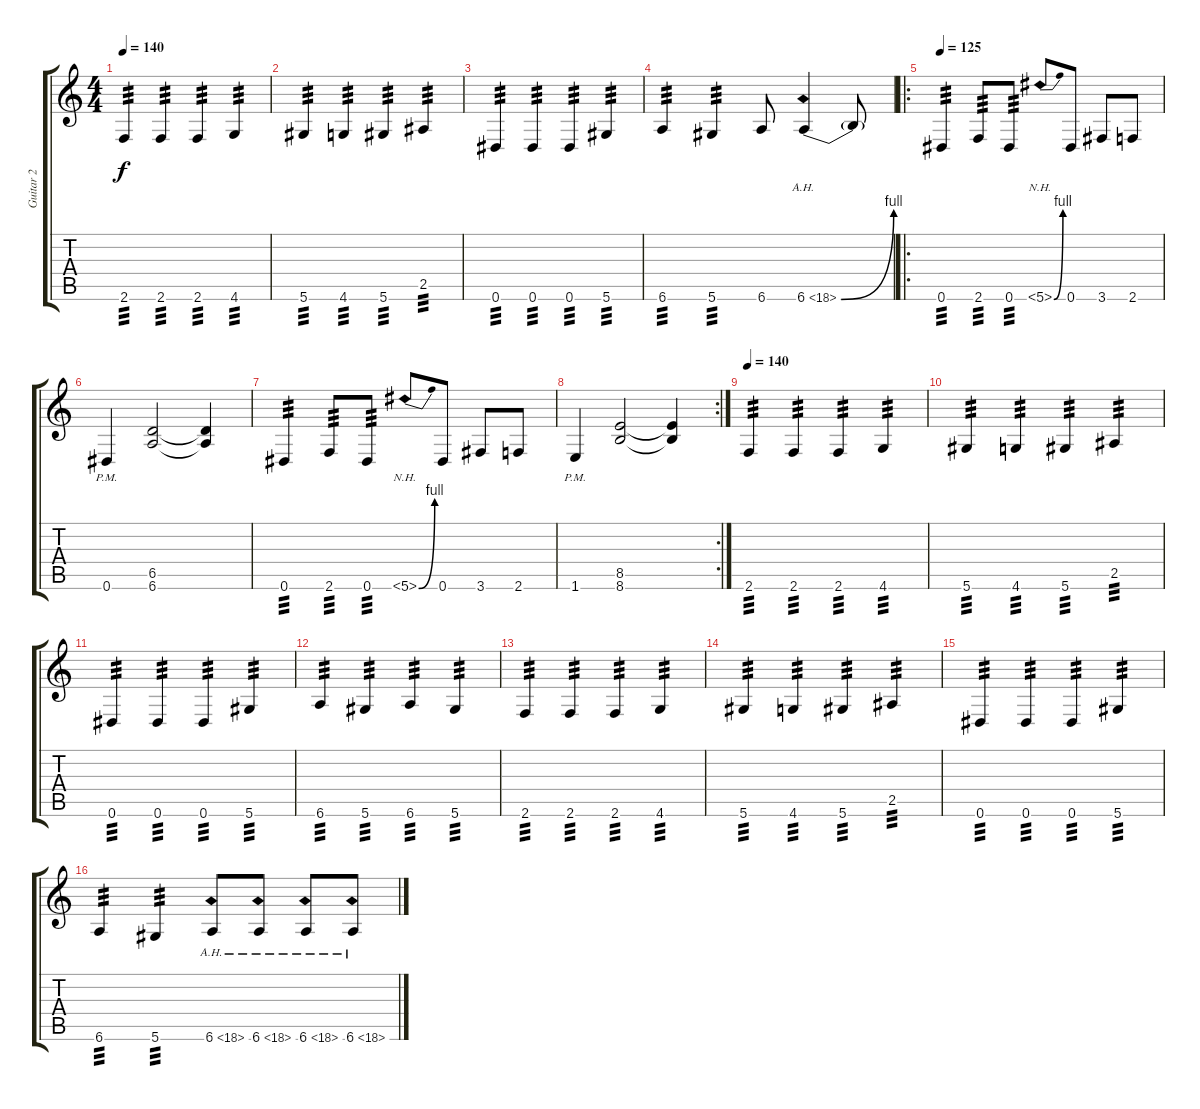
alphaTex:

\track ("Guitar 2" "Guitar 2") {instrument distortionguitar}
\staff {score tabs}
\tuning (Eb4 Bb3 Gb3 Db3 Ab2 Eb2) {hide}
\ts (4 4)
\tempo 140
\clef g2
\ks c
2.6.4{tp 3 dy f} 2.6.4{tp 3} 2.6.4{tp 3} 4.6.4{tp 3} |
5.6.4{tp 3} 4.6.4{tp 3} 5.6.4{tp 3} 2.5.4{tp 3} |
0.6.4{tp 3} 0.6.4{tp 3} 0.6.4{tp 3} 5.6.4{tp 3} |
6.6.4{tp 3} 5.6.4{tp 3} 6.6.8 6.6{be (bend 0 0 60 4) ah 12}.4 6.6{t}.8 |
\ro
\tempo 125
0.6.4{tp 3} 2.6.8{tp 3} 0.6.8{tp 3} 5.6{be (bend 0 0 60 4) nh}.8 0.6.8 3.6.8 2.6.8 |
0.6{pm}.4 (6.5 6.6).2 (6.5{t} 6.6{t}).4 |
0.6.4{tp 3} 2.6.8{tp 3} 0.6.8{tp 3} 5.6{be (bend 0 0 60 4) nh}.8 0.6.8 3.6.8 2.6.8 |
\rc 2
1.6{pm}.4 (8.5 8.6).2 (8.5{t} 8.6{t}).4 |
\tempo 140
2.6.4{tp 3} 2.6.4{tp 3} 2.6.4{tp 3} 4.6.4{tp 3} |
5.6.4{tp 3} 4.6.4{tp 3} 5.6.4{tp 3} 2.5.4{tp 3} |
0.6.4{tp 3} 0.6.4{tp 3} 0.6.4{tp 3} 5.6.4{tp 3} |
6.6.4{tp 3} 5.6.4{tp 3} 6.6.4{tp 3} 5.6.4{tp 3} |
2.6.4{tp 3} 2.6.4{tp 3} 2.6.4{tp 3} 4.6.4{tp 3} |
5.6.4{tp 3} 4.6.4{tp 3} 5.6.4{tp 3} 2.5.4{tp 3} |
0.6.4{tp 3} 0.6.4{tp 3} 0.6.4{tp 3} 5.6.4{tp 3} |
6.6.4{tp 3} 5.6.4{tp 3} 6.6{ah 12}.8 6.6{ah 12}.8 6.6{ah 12}.8 6.6{ah 12}.8
